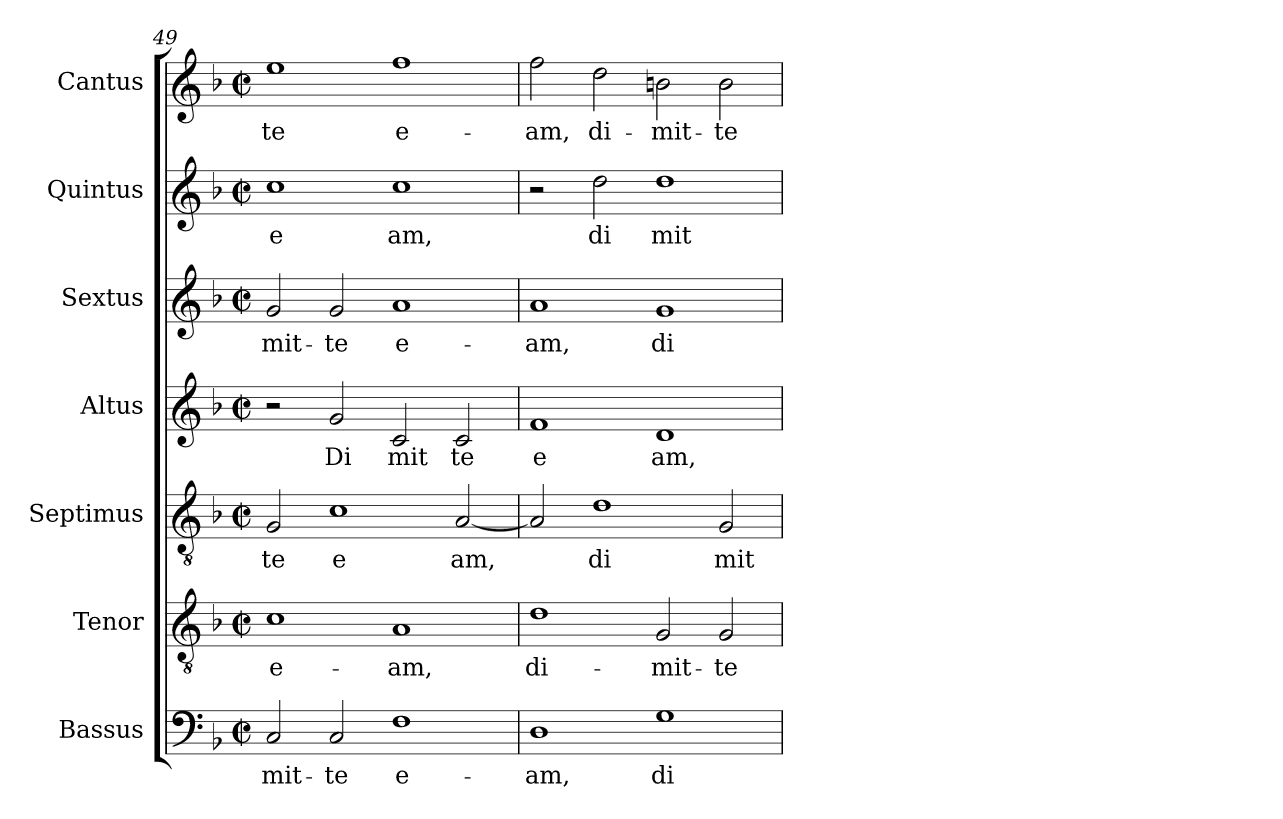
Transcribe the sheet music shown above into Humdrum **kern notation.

**kern	**text	**kern	**text	**kern	**text	**kern	**text	**kern	**text	**kern	**text	**kern	**text
*part7	*part7	*part6	*part6	*part5	*part5	*part4	*part4	*part3	*part3	*part2	*part2	*part1	*part1
*staff7	*staff7	*staff6	*staff6	*staff5	*staff5	*staff4	*staff4	*staff3	*staff3	*staff2	*staff2	*staff1	*staff1
*I"Bassus	*	*I"Tenor	*	*I"Septimus	*	*I"Altus	*	*I"Sextus	*	*I"Quintus	*	*I"Cantus	*
*clefF4	*	*clefGv2	*	*clefGv2	*	*clefG2	*	*clefG2	*	*clefG2	*	*clefG2	*
*k[b-]	*	*k[b-]	*	*k[b-]	*	*k[b-]	*	*k[b-]	*	*k[b-]	*	*k[b-]	*
*F:	*	*F:	*	*F:	*	*F:	*	*F:	*	*F:	*	*F:	*
*M2/2	*	*M2/2	*	*M2/2	*	*M2/2	*	*M2/2	*	*M2/2	*	*M2/2	*
*met(c|)	*	*met(c|)	*	*met(c|)	*	*met(c|)	*	*met(c|)	*	*met(c|)	*	*met(c|)	*
=49	=49	=49	=49	=49	=49	=49	=49	=49	=49	=49	=49	=49	=49
!	!LO:LY:b:cj	!	!LO:LY:b:cj	!	!LO:LY:b:cj	!	!	!	!LO:LY:b:cj	!	!LO:LY:b:cj	!	!LO:LY:b:cj
2C/	-mit-	1c	e-	2G/	te	2r	.	2g/	-mit-	1cc	e	1ee	-te
!	!LO:LY:b:cj	!	!	!	!LO:LY:b:cj	!	!LO:LY:b:cj	!	!LO:LY:b:cj	!	!	!	!
2C/	-te	.	.	1c	e	2g/	Di	2g/	-te	.	.	.	.
!	!LO:LY:b:cj	!	!LO:LY:b:cj	!	!	!	!LO:LY:b:cj	!	!LO:LY:b:cj	!	!LO:LY:b:cj	!	!LO:LY:b:cj
1F	e-	1A	-am,	.	.	2c/	mit	1a	e-	1cc	am,	1ff	e-
!	!	!	!	!	!LO:LY:b	!	!LO:LY:b:cj	!	!	!	!	!	!
.	.	.	.	[<2A/	am,	2c/	te	.	.	.	.	.	.
=50	=50	=50	=50	=50	=50	=50	=50	=50	=50	=50	=50	=50	=50
!	!LO:LY:b:cj	!	!LO:LY:b:cj	!	!	!	!LO:LY:b:cj	!	!LO:LY:b:cj	!	!	!	!LO:LY:b:cj
1D	-am,	1d	di-	2A/]	.	1f	e	1a	-am,	2r	.	2ff\	-am,
!	!	!	!	!	!LO:LY:b:cj	!	!	!	!	!	!LO:LY:b:cj	!	!LO:LY:b:cj
.	.	.	.	1d	di	.	.	.	.	2dd\	di	2dd\	di-
!	!LO:LY:b:cj	!	!LO:LY:b:cj	!	!	!	!LO:LY:b:cj	!	!LO:LY:b:cj	!	!LO:LY:b:cj	!	!LO:LY:b:cj
1G	di-	2G/	-mit-	.	.	1d	am,	1g	di-	1dd	mit	2bn\	-mit-
!	!	!	!LO:LY:b:cj	!	!LO:LY:b:cj	!	!	!	!	!	!	!	!LO:LY:b:cj
.	.	2G/	-te	2G/	mit	.	.	.	.	.	.	2b\	-te
=	=	=	=	=	=	=	=	=	=	=	=	=	=
*-	*-	*-	*-	*-	*-	*-	*-	*-	*-	*-	*-	*-	*-
